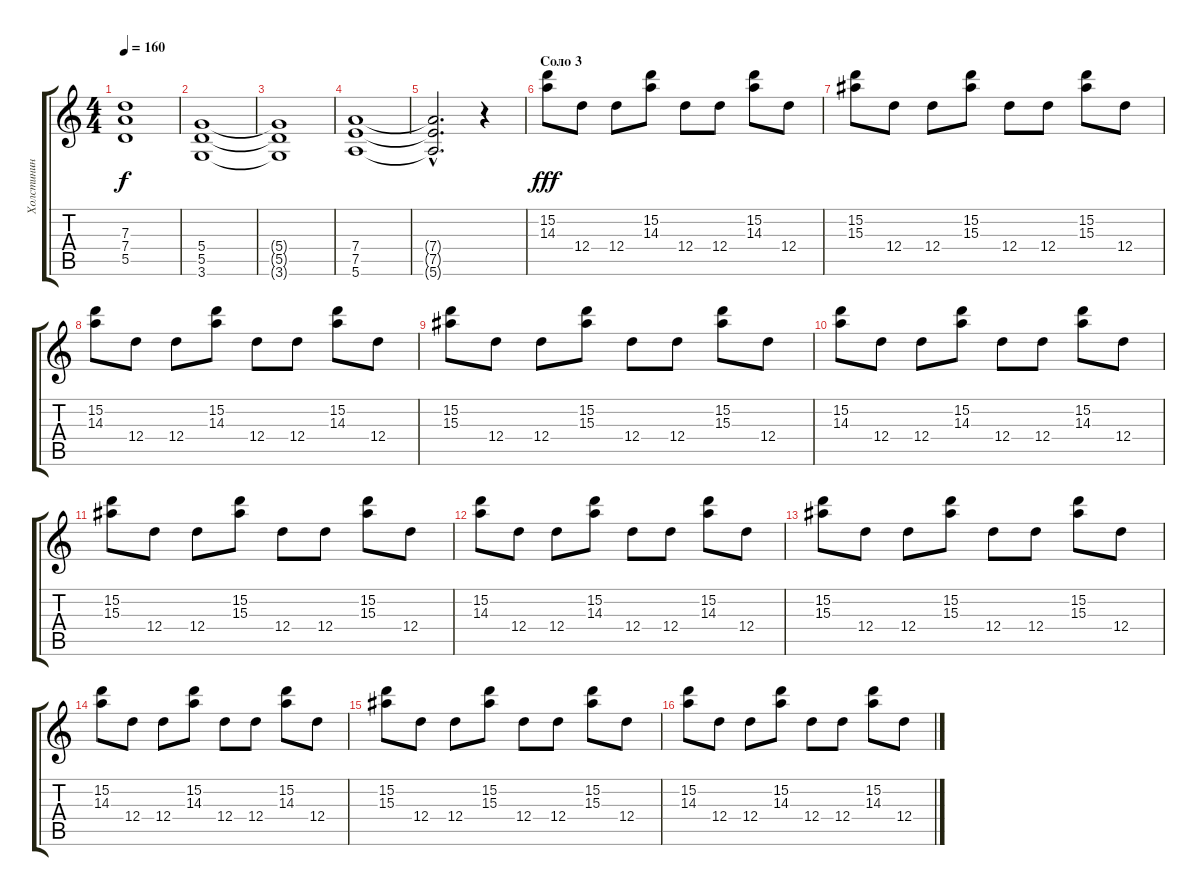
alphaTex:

\track ("Холстинин" "Холстинин") {instrument overdrivenguitar}
\staff {score tabs}
\tuning (E4 B3 G3 D3 A2 E2) {hide}
\ts (4 4)
\tempo 160
\clef g2
\ks c
(7.3 7.4 5.5).1{dy f} |
(5.4 5.5 3.6).1 |
(5.4{t} 5.5{t} 3.6{t}).1 |
(7.4 7.5 5.6).1 |
(7.4{hac t} 7.5{hac t} 5.6{hac t}).2{d} r.4 |
\section ("" "Соло 3")
(15.2 14.3).8{dy fff} 12.4.8 12.4.8 (15.2 14.3).8 12.4.8 12.4.8 (15.2 14.3).8 12.4.8 |
(15.2 15.3).8 12.4.8 12.4.8 (15.2 15.3).8 12.4.8 12.4.8 (15.2 15.3).8 12.4.8 |
(15.2 14.3).8 12.4.8 12.4.8 (15.2 14.3).8 12.4.8 12.4.8 (15.2 14.3).8 12.4.8 |
(15.2 15.3).8 12.4.8 12.4.8 (15.2 15.3).8 12.4.8 12.4.8 (15.2 15.3).8 12.4.8 |
(15.2 14.3).8 12.4.8 12.4.8 (15.2 14.3).8 12.4.8 12.4.8 (15.2 14.3).8 12.4.8 |
(15.2 15.3).8 12.4.8 12.4.8 (15.2 15.3).8 12.4.8 12.4.8 (15.2 15.3).8 12.4.8 |
(15.2 14.3).8 12.4.8 12.4.8 (15.2 14.3).8 12.4.8 12.4.8 (15.2 14.3).8 12.4.8 |
(15.2 15.3).8 12.4.8 12.4.8 (15.2 15.3).8 12.4.8 12.4.8 (15.2 15.3).8 12.4.8 |
(15.2 14.3).8 12.4.8 12.4.8 (15.2 14.3).8 12.4.8 12.4.8 (15.2 14.3).8 12.4.8 |
(15.2 15.3).8 12.4.8 12.4.8 (15.2 15.3).8 12.4.8 12.4.8 (15.2 15.3).8 12.4.8 |
(15.2 14.3).8 12.4.8 12.4.8 (15.2 14.3).8 12.4.8 12.4.8 (15.2 14.3).8 12.4.8
